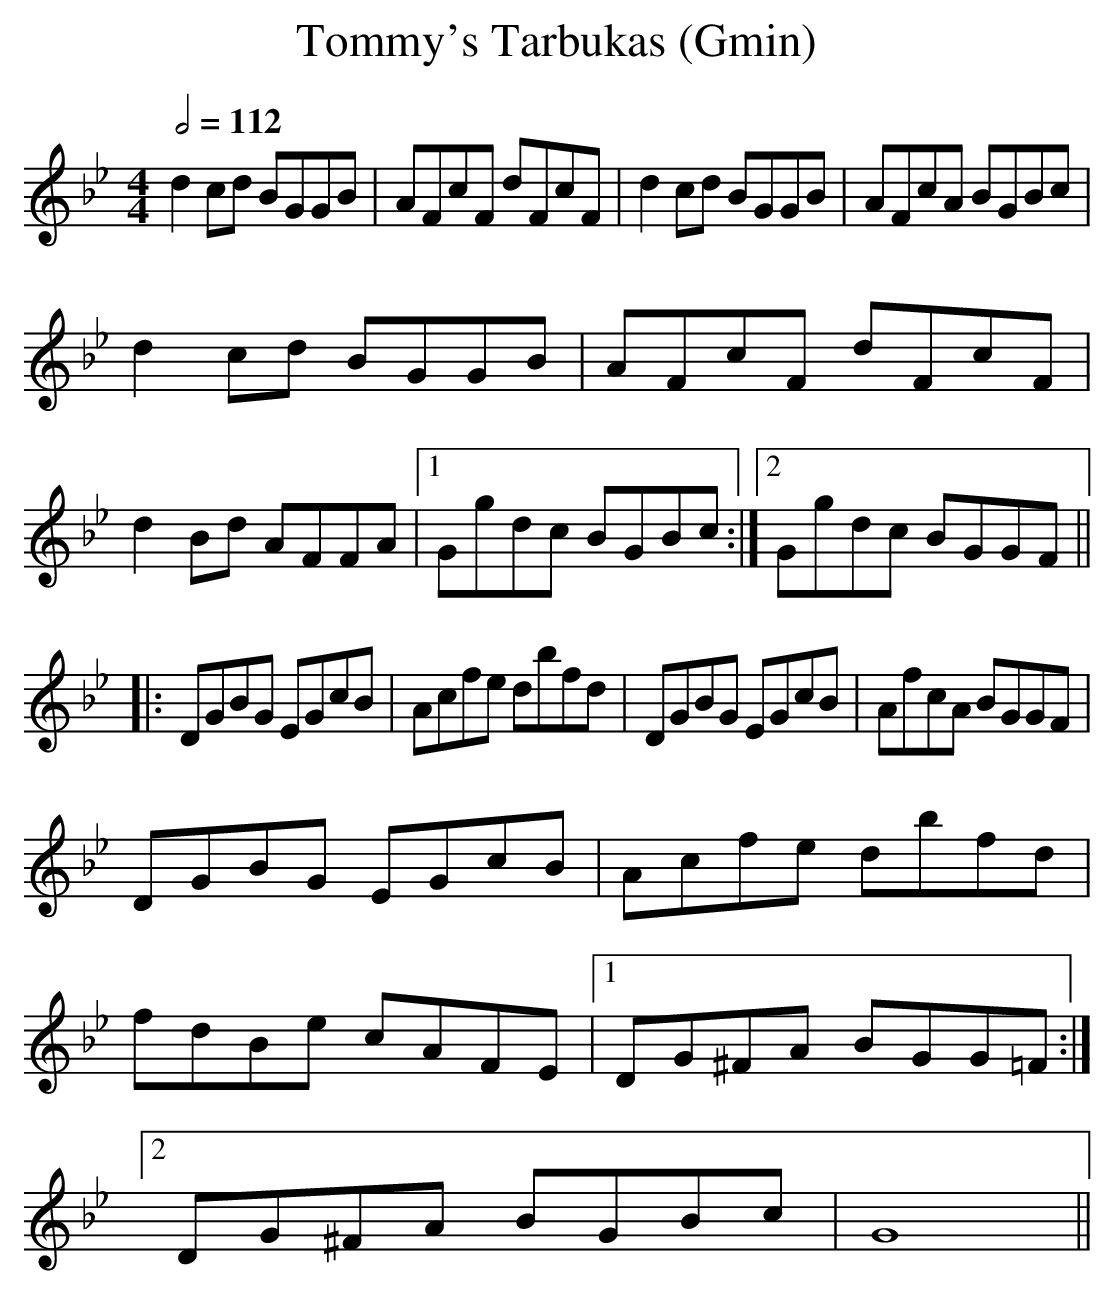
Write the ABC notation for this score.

X:1
T:Tommy's Tarbukas (Gmin)
Q:1/2=112
M:4/4
L:1/8
K:Gmin
d2 cd BGGB|AFcF dFcF|d2 cd BGGB|AFcA BGBc|
d2 cd BGGB|AFcF dFcF|d2 Bd AFFA|1 Ggdc BGBc:|2 Ggdc BGGF||
|:DGBG EGcB|Acfe dbfd|DGBG EGcB|AfcA BGGF|
DGBG EGcB|Acfe dbfd|fdBe cAFE|1 DG^FA BGG=F:|2 DG^FA BGBc|G8||
